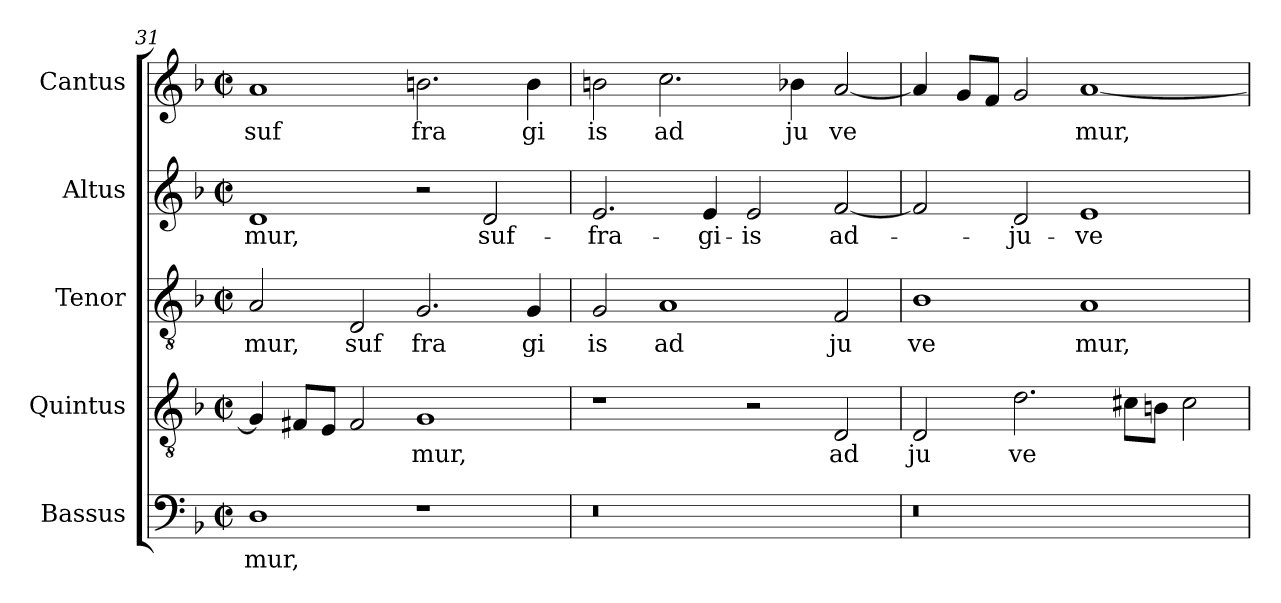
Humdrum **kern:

**kern	**text	**kern	**text	**kern	**text	**kern	**text	**kern	**text
*part5	*part5	*part4	*part4	*part3	*part3	*part2	*part2	*part1	*part1
*staff5	*staff5	*staff4	*staff4	*staff3	*staff3	*staff2	*staff2	*staff1	*staff1
*I"Bassus	*	*I"Quintus	*	*I"Tenor	*	*I"Altus	*	*I"Cantus	*
!!LO:LB:g=z
*clefF4	*	*clefGv2	*	*clefGv2	*	*clefG2	*	*clefG2	*
*k[b-]	*	*k[b-]	*	*k[b-]	*	*k[b-]	*	*k[b-]	*
*F:	*	*F:	*	*F:	*	*F:	*	*F:	*
*M2/2	*	*M2/2	*	*M2/2	*	*M2/2	*	*M2/2	*
*met(c|)	*	*met(c|)	*	*met(c|)	*	*met(c|)	*	*met(c|)	*
=31	=31	=31	=31	=31	=31	=31	=31	=31	=31
!	!LO:LY:b:cj	!	!	!	!LO:LY:b:cj	!	!LO:LY:b:cj	!	!LO:LY:b:cj
1D	mur,	4G/]	.	2A/	mur,	1d	-mur,	1a	suf
.	.	8F#/L	.	.	.	.	.	.	.
.	.	8E/J	.	.	.	.	.	.	.
!	!	!	!	!	!LO:LY:b:cj	!	!	!	!
.	.	2F#/	.	2D/	suf	.	.	.	.
!	!	!	!LO:LY:b:cj	!	!LO:LY:b:cj	!	!	!	!LO:LY:b:cj
1r	.	1G	mur,	2.G/	fra	2r	.	2.bn\	fra
!	!	!	!	!	!	!	!LO:LY:b:cj	!	!
.	.	.	.	.	.	2d/	suf-	.	.
!	!	!	!	!	!LO:LY:b:cj	!	!	!	!LO:LY:b:cj
.	.	.	.	4G/	gi	.	.	4b\	gi
=32	=32	=32	=32	=32	=32	=32	=32	=32	=32
!	!	!	!	!	!LO:LY:b:cj	!	!LO:LY:b:cj	!	!LO:LY:b:cj
0r	.	1r	.	2G/	is	2.e/	-fra-	2bn\	is
!	!	!	!	!	!LO:LY:b:cj	!	!	!	!LO:LY:b:cj
.	.	.	.	1A	ad	.	.	2.cc\	ad
!	!	!	!	!	!	!	!LO:LY:b:cj	!	!
.	.	.	.	.	.	4e/	-gi-	.	.
!	!	!	!	!	!	!	!LO:LY:b:cj	!	!
.	.	2r	.	.	.	2e/	-is	.	.
!	!	!	!	!	!	!	!	!	!LO:LY:b:cj
.	.	.	.	.	.	.	.	4b-X\	ju
!	!	!	!LO:LY:b:cj	!	!LO:LY:b:cj	!	!LO:LY:b:cj	!	!LO:LY:b:cj
.	.	2D/	ad	2F/	ju	[<2f/	ad-	[<2a/	ve
=33	=33	=33	=33	=33	=33	=33	=33	=33	=33
!	!	!	!LO:LY:b:cj	!	!LO:LY:b:cj	!	!	!	!
0r	.	2D/	ju	1B-	ve	2f/]	.	4a/]	.
.	.	.	.	.	.	.	.	8g/L	.
.	.	.	.	.	.	.	.	8f/J	.
!	!	!	!LO:LY:b:cj	!	!	!	!LO:LY:b:cj	!	!
.	.	2.d\	ve	.	.	2d/	-ju-	2g/	.
!	!	!	!	!	!LO:LY:b:cj	!	!LO:LY:b:cj	!	!LO:LY:b
.	.	.	.	1A	mur,	1e	-ve-	[<1a	mur,
.	.	8c#\L	.	.	.	.	.	.	.
.	.	8B\J	.	.	.	.	.	.	.
.	.	2c#\	.	.	.	.	.	.	.
=	=	=	=	=	=	=	=	=	=
*-	*-	*-	*-	*-	*-	*-	*-	*-	*-
